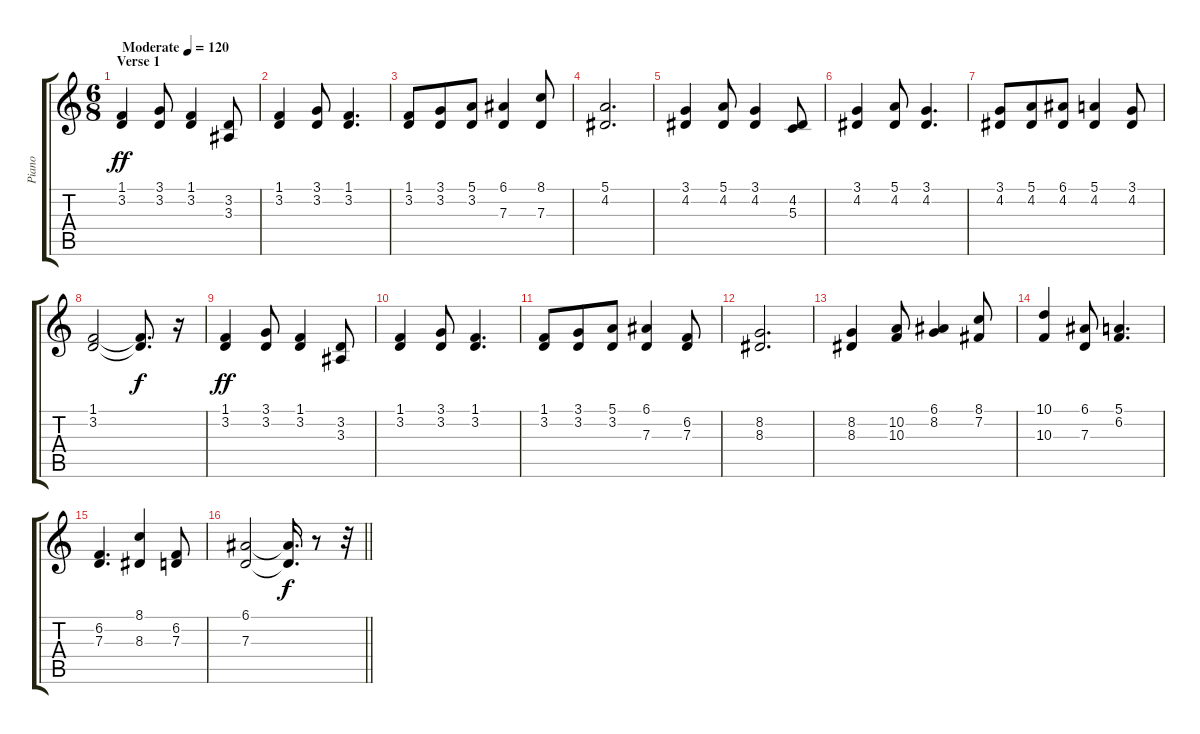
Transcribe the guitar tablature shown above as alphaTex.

\track ("Piano" "Piano") {instrument acousticgrandpiano}
\staff {score tabs}
\tuning (E4 B3 G3 D3 A2 E2) {hide}
\ts (6 8)
\section ("" "Verse 1")
\tempo (120 "Moderate")
\clef g2
\ks c
(1.1 3.2).4{dy ff instrument acousticgrandpiano} (3.1 3.2).8 (1.1 3.2).4 (3.2 3.3).8 |
(1.1 3.2).4 (3.1 3.2).8 (1.1 3.2).4{d} |
(1.1 3.2).8 (3.1 3.2).8 (5.1 3.2).8 (6.1 7.3).4 (8.1 7.3).8 |
(5.1 4.2).2{d} |
(3.1 4.2).4 (5.1 4.2).8 (3.1 4.2).4 (4.2 5.3).8 |
(3.1 4.2).4 (5.1 4.2).8 (3.1 4.2).4{d} |
(3.1 4.2).8 (5.1 4.2).8 (6.1 4.2).8 (5.1 4.2).4 (3.1 4.2).8 |
(1.1 3.2).2 (1.1{t} 3.2{t}).8{d dy f} r.16 |
(1.1 3.2).4{dy ff} (3.1 3.2).8 (1.1 3.2).4 (3.2 3.3).8 |
(1.1 3.2).4 (3.1 3.2).8 (1.1 3.2).4{d} |
(1.1 3.2).8 (3.1 3.2).8 (5.1 3.2).8 (6.1 7.3).4 (6.2 7.3).8 |
(8.2 8.3).2{d} |
(8.2 8.3).4 (10.2 10.3).8 (6.1 8.2).4 (8.1 7.2).8 |
(10.1 10.3).4 (6.1 7.3).8 (5.1 6.2).4{d} |
(6.2 7.3).4{d} (8.1 8.3).4 (6.2 7.3).8 |
\barLineRight lightlight
(6.1 7.3).2 (6.1{t} 7.3{t}).16{d dy f} r.8 r.32
